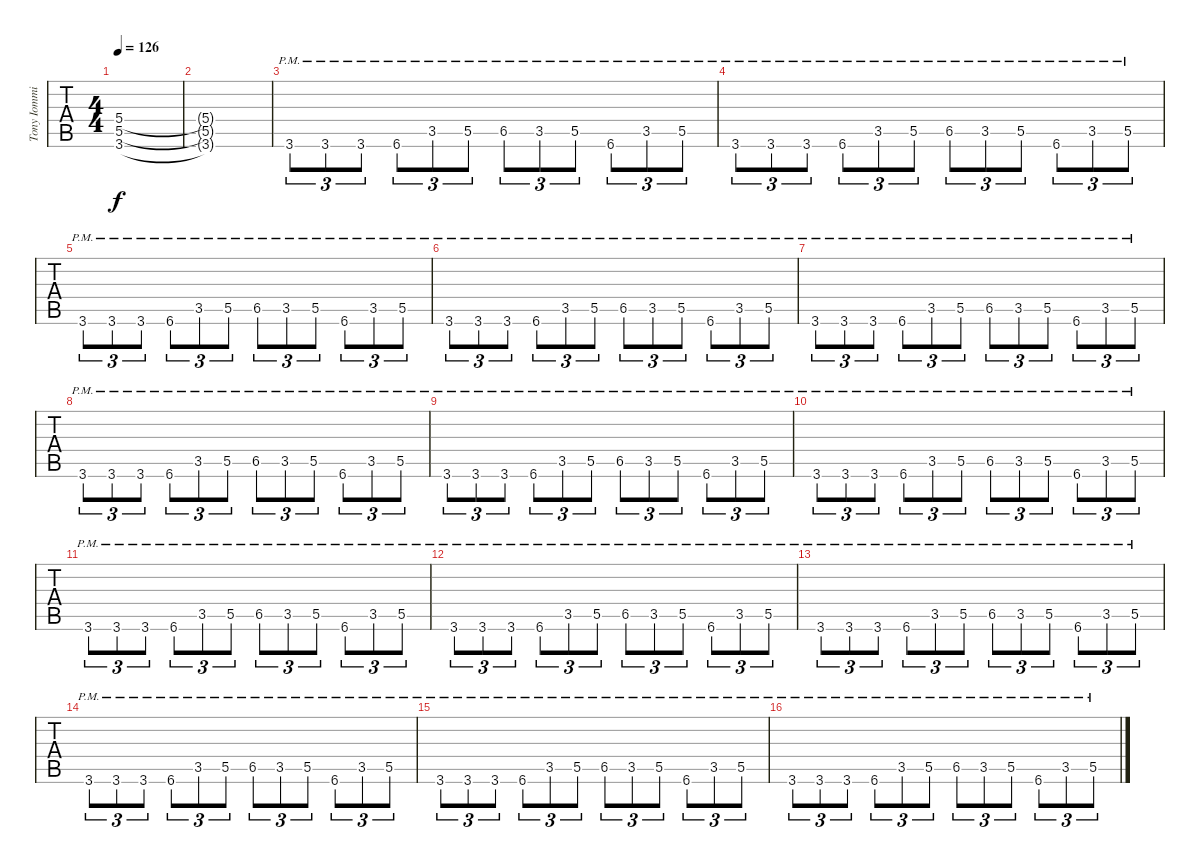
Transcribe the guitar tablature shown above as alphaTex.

\track ("Tony Iommi" "Tony Iommi") {instrument distortionguitar}
\staff {tabs}
\tuning (E4 B3 G3 D3 A2 E2) {hide}
\ts (4 4)
\tempo 126
\clef g2
\ks bb
(5.4 5.5 3.6).1{dy f} |
(5.4{t} 5.5{t} 3.6{t}).1 |
3.6{pm}.8{tu (3 2)} 3.6{pm}.8{tu (3 2)} 3.6{pm}.8{tu (3 2)} 6.6{pm}.8{tu (3 2)} 3.5{pm}.8{tu (3 2)} 5.5{pm}.8{tu (3 2)} 6.5{pm}.8{tu (3 2)} 3.5{pm}.8{tu (3 2)} 5.5{pm}.8{tu (3 2)} 6.6{pm}.8{tu (3 2)} 3.5{pm}.8{tu (3 2)} 5.5{pm}.8{tu (3 2)} |
3.6{pm}.8{tu (3 2)} 3.6{pm}.8{tu (3 2)} 3.6{pm}.8{tu (3 2)} 6.6{pm}.8{tu (3 2)} 3.5{pm}.8{tu (3 2)} 5.5{pm}.8{tu (3 2)} 6.5{pm}.8{tu (3 2)} 3.5{pm}.8{tu (3 2)} 5.5{pm}.8{tu (3 2)} 6.6{pm}.8{tu (3 2)} 3.5{pm}.8{tu (3 2)} 5.5{pm}.8{tu (3 2)} |
3.6{pm}.8{tu (3 2)} 3.6{pm}.8{tu (3 2)} 3.6{pm}.8{tu (3 2)} 6.6{pm}.8{tu (3 2)} 3.5{pm}.8{tu (3 2)} 5.5{pm}.8{tu (3 2)} 6.5{pm}.8{tu (3 2)} 3.5{pm}.8{tu (3 2)} 5.5{pm}.8{tu (3 2)} 6.6{pm}.8{tu (3 2)} 3.5{pm}.8{tu (3 2)} 5.5{pm}.8{tu (3 2)} |
3.6{pm}.8{tu (3 2)} 3.6{pm}.8{tu (3 2)} 3.6{pm}.8{tu (3 2)} 6.6{pm}.8{tu (3 2)} 3.5{pm}.8{tu (3 2)} 5.5{pm}.8{tu (3 2)} 6.5{pm}.8{tu (3 2)} 3.5{pm}.8{tu (3 2)} 5.5{pm}.8{tu (3 2)} 6.6{pm}.8{tu (3 2)} 3.5{pm}.8{tu (3 2)} 5.5{pm}.8{tu (3 2)} |
3.6{pm}.8{tu (3 2)} 3.6{pm}.8{tu (3 2)} 3.6{pm}.8{tu (3 2)} 6.6{pm}.8{tu (3 2)} 3.5{pm}.8{tu (3 2)} 5.5{pm}.8{tu (3 2)} 6.5{pm}.8{tu (3 2)} 3.5{pm}.8{tu (3 2)} 5.5{pm}.8{tu (3 2)} 6.6{pm}.8{tu (3 2)} 3.5{pm}.8{tu (3 2)} 5.5{pm}.8{tu (3 2)} |
3.6{pm}.8{tu (3 2)} 3.6{pm}.8{tu (3 2)} 3.6{pm}.8{tu (3 2)} 6.6{pm}.8{tu (3 2)} 3.5{pm}.8{tu (3 2)} 5.5{pm}.8{tu (3 2)} 6.5{pm}.8{tu (3 2)} 3.5{pm}.8{tu (3 2)} 5.5{pm}.8{tu (3 2)} 6.6{pm}.8{tu (3 2)} 3.5{pm}.8{tu (3 2)} 5.5{pm}.8{tu (3 2)} |
3.6{pm}.8{tu (3 2)} 3.6{pm}.8{tu (3 2)} 3.6{pm}.8{tu (3 2)} 6.6{pm}.8{tu (3 2)} 3.5{pm}.8{tu (3 2)} 5.5{pm}.8{tu (3 2)} 6.5{pm}.8{tu (3 2)} 3.5{pm}.8{tu (3 2)} 5.5{pm}.8{tu (3 2)} 6.6{pm}.8{tu (3 2)} 3.5{pm}.8{tu (3 2)} 5.5{pm}.8{tu (3 2)} |
3.6{pm}.8{tu (3 2)} 3.6{pm}.8{tu (3 2)} 3.6{pm}.8{tu (3 2)} 6.6{pm}.8{tu (3 2)} 3.5{pm}.8{tu (3 2)} 5.5{pm}.8{tu (3 2)} 6.5{pm}.8{tu (3 2)} 3.5{pm}.8{tu (3 2)} 5.5{pm}.8{tu (3 2)} 6.6{pm}.8{tu (3 2)} 3.5{pm}.8{tu (3 2)} 5.5{pm}.8{tu (3 2)} |
3.6{pm}.8{tu (3 2)} 3.6{pm}.8{tu (3 2)} 3.6{pm}.8{tu (3 2)} 6.6{pm}.8{tu (3 2)} 3.5{pm}.8{tu (3 2)} 5.5{pm}.8{tu (3 2)} 6.5{pm}.8{tu (3 2)} 3.5{pm}.8{tu (3 2)} 5.5{pm}.8{tu (3 2)} 6.6{pm}.8{tu (3 2)} 3.5{pm}.8{tu (3 2)} 5.5{pm}.8{tu (3 2)} |
3.6{pm}.8{tu (3 2)} 3.6{pm}.8{tu (3 2)} 3.6{pm}.8{tu (3 2)} 6.6{pm}.8{tu (3 2)} 3.5{pm}.8{tu (3 2)} 5.5{pm}.8{tu (3 2)} 6.5{pm}.8{tu (3 2)} 3.5{pm}.8{tu (3 2)} 5.5{pm}.8{tu (3 2)} 6.6{pm}.8{tu (3 2)} 3.5{pm}.8{tu (3 2)} 5.5{pm}.8{tu (3 2)} |
3.6{pm}.8{tu (3 2)} 3.6{pm}.8{tu (3 2)} 3.6{pm}.8{tu (3 2)} 6.6{pm}.8{tu (3 2)} 3.5{pm}.8{tu (3 2)} 5.5{pm}.8{tu (3 2)} 6.5{pm}.8{tu (3 2)} 3.5{pm}.8{tu (3 2)} 5.5{pm}.8{tu (3 2)} 6.6{pm}.8{tu (3 2)} 3.5{pm}.8{tu (3 2)} 5.5{pm}.8{tu (3 2)} |
3.6{pm}.8{tu (3 2)} 3.6{pm}.8{tu (3 2)} 3.6{pm}.8{tu (3 2)} 6.6{pm}.8{tu (3 2)} 3.5{pm}.8{tu (3 2)} 5.5{pm}.8{tu (3 2)} 6.5{pm}.8{tu (3 2)} 3.5{pm}.8{tu (3 2)} 5.5{pm}.8{tu (3 2)} 6.6{pm}.8{tu (3 2)} 3.5{pm}.8{tu (3 2)} 5.5{pm}.8{tu (3 2)} |
3.6{pm}.8{tu (3 2)} 3.6{pm}.8{tu (3 2)} 3.6{pm}.8{tu (3 2)} 6.6{pm}.8{tu (3 2)} 3.5{pm}.8{tu (3 2)} 5.5{pm}.8{tu (3 2)} 6.5{pm}.8{tu (3 2)} 3.5{pm}.8{tu (3 2)} 5.5{pm}.8{tu (3 2)} 6.6{pm}.8{tu (3 2)} 3.5{pm}.8{tu (3 2)} 5.5{pm}.8{tu (3 2)} |
3.6{pm}.8{tu (3 2)} 3.6{pm}.8{tu (3 2)} 3.6{pm}.8{tu (3 2)} 6.6{pm}.8{tu (3 2)} 3.5{pm}.8{tu (3 2)} 5.5{pm}.8{tu (3 2)} 6.5{pm}.8{tu (3 2)} 3.5{pm}.8{tu (3 2)} 5.5{pm}.8{tu (3 2)} 6.6{pm}.8{tu (3 2)} 3.5{pm}.8{tu (3 2)} 5.5{pm}.8{tu (3 2)}
